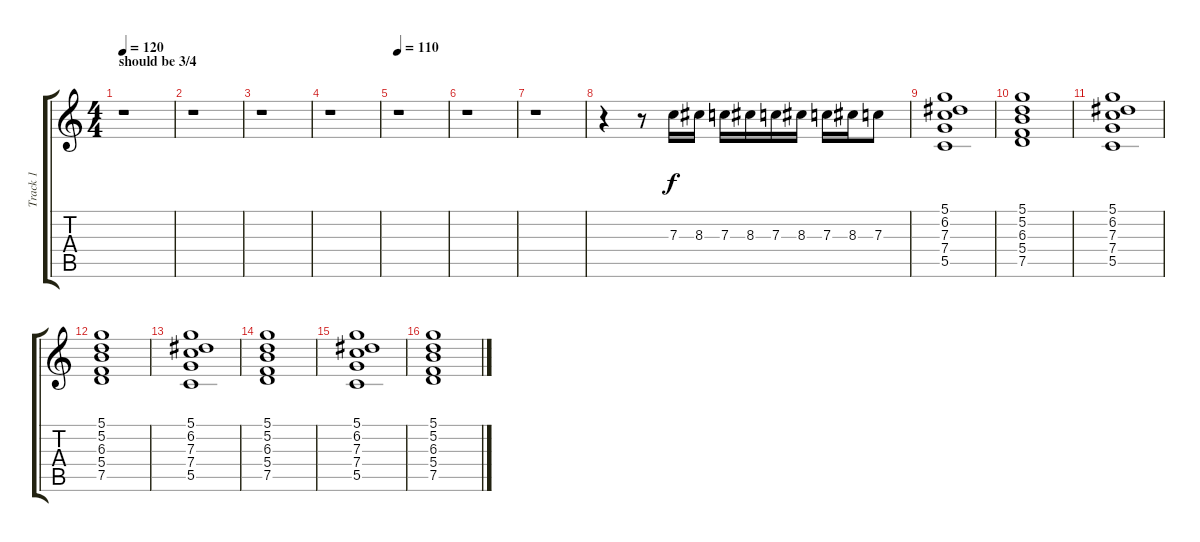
\track ("Track 1" "Track 1") {instrument acousticguitarnylon}
\staff {score tabs}
\tuning (D4 A3 F3 C3 G2 C2) {hide}
\ts (4 4)
\section ("" "should be 3/4")
\tempo 120
\clef g2
\ks c
r.1{dy f} |
r.1 |
r.1 |
r.1 |
\tempo 110
r.1 |
r.1 |
r.1 |
r.4 r.8 7.3.16 8.3.16 7.3.16 8.3.16 7.3.16 8.3.16 7.3.16 8.3.16 7.3.8 |
(5.1 6.2 7.3 7.4 5.5).1 |
(5.1 5.2 6.3 5.4 7.5).1 |
(5.1 6.2 7.3 7.4 5.5).1 |
(5.1 5.2 6.3 5.4 7.5).1 |
(5.1 6.2 7.3 7.4 5.5).1 |
(5.1 5.2 6.3 5.4 7.5).1 |
(5.1 6.2 7.3 7.4 5.5).1 |
(5.1 5.2 6.3 5.4 7.5).1
